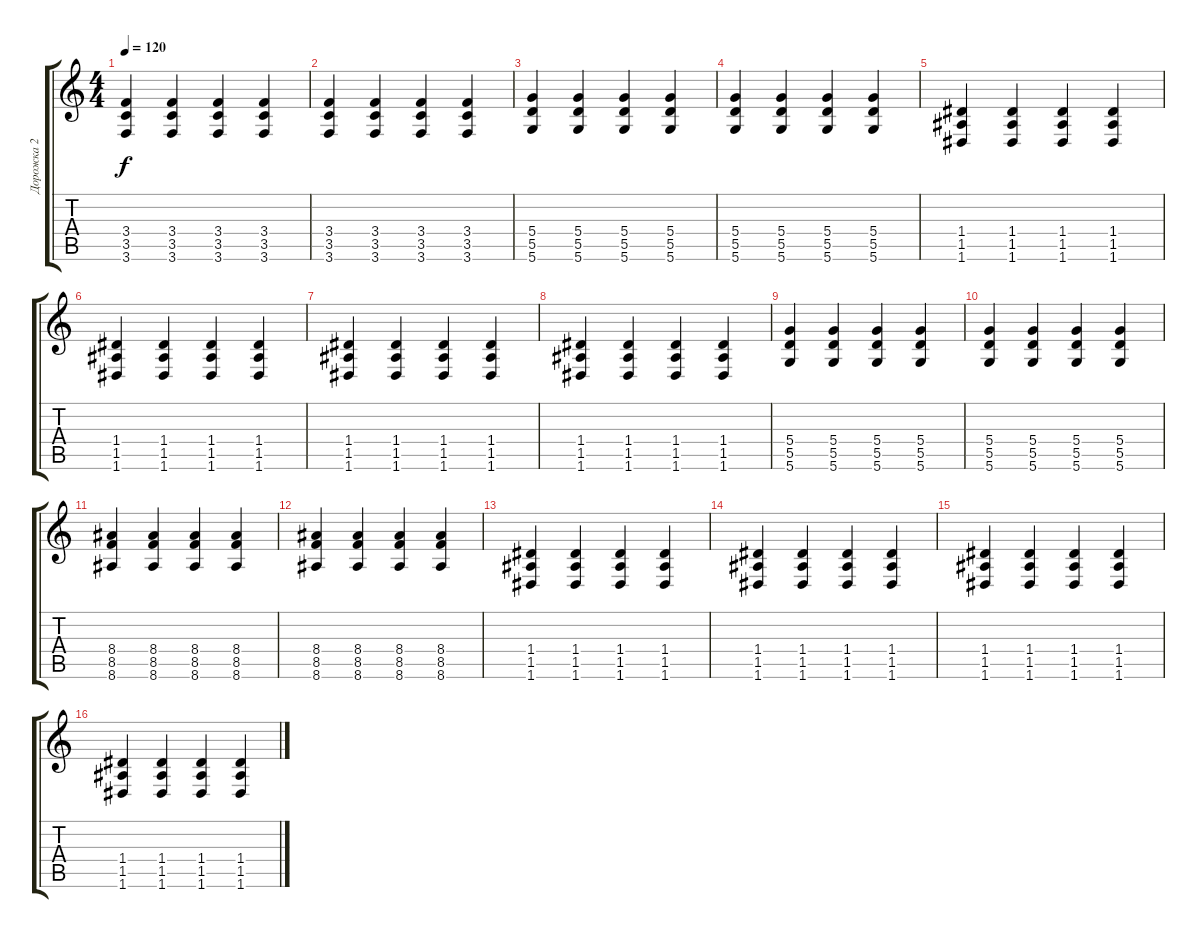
\track ("Дорожка 2" "Дорожка 2") {instrument distortionguitar}
\staff {score tabs}
\tuning (E4 B3 G3 D3 A2 D2) {hide}
\ts (4 4)
\tempo 120
\clef g2
\ks c
(3.4 3.5 3.6).4{dy f} (3.4 3.5 3.6).4 (3.4 3.5 3.6).4 (3.4 3.5 3.6).4 |
(3.4 3.5 3.6).4 (3.4 3.5 3.6).4 (3.4 3.5 3.6).4 (3.4 3.5 3.6).4 |
(5.4 5.5 5.6).4 (5.4 5.5 5.6).4 (5.4 5.5 5.6).4 (5.4 5.5 5.6).4 |
(5.4 5.5 5.6).4 (5.4 5.5 5.6).4 (5.4 5.5 5.6).4 (5.4 5.5 5.6).4 |
(1.4 1.5 1.6).4 (1.4 1.5 1.6).4 (1.4 1.5 1.6).4 (1.4 1.5 1.6).4 |
(1.4 1.5 1.6).4 (1.4 1.5 1.6).4 (1.4 1.5 1.6).4 (1.4 1.5 1.6).4 |
(1.4 1.5 1.6).4 (1.4 1.5 1.6).4 (1.4 1.5 1.6).4 (1.4 1.5 1.6).4 |
(1.4 1.5 1.6).4 (1.4 1.5 1.6).4 (1.4 1.5 1.6).4 (1.4 1.5 1.6).4 |
(5.4 5.5 5.6).4 (5.4 5.5 5.6).4 (5.4 5.5 5.6).4 (5.4 5.5 5.6).4 |
(5.4 5.5 5.6).4 (5.4 5.5 5.6).4 (5.4 5.5 5.6).4 (5.4 5.5 5.6).4 |
(8.4 8.5 8.6).4 (8.4 8.5 8.6).4 (8.4 8.5 8.6).4 (8.4 8.5 8.6).4 |
(8.4 8.5 8.6).4 (8.4 8.5 8.6).4 (8.4 8.5 8.6).4 (8.4 8.5 8.6).4 |
(1.4 1.5 1.6).4 (1.4 1.5 1.6).4 (1.4 1.5 1.6).4 (1.4 1.5 1.6).4 |
(1.4 1.5 1.6).4 (1.4 1.5 1.6).4 (1.4 1.5 1.6).4 (1.4 1.5 1.6).4 |
(1.4 1.5 1.6).4 (1.4 1.5 1.6).4 (1.4 1.5 1.6).4 (1.4 1.5 1.6).4 |
(1.4 1.5 1.6).4 (1.4 1.5 1.6).4 (1.4 1.5 1.6).4 (1.4 1.5 1.6).4
